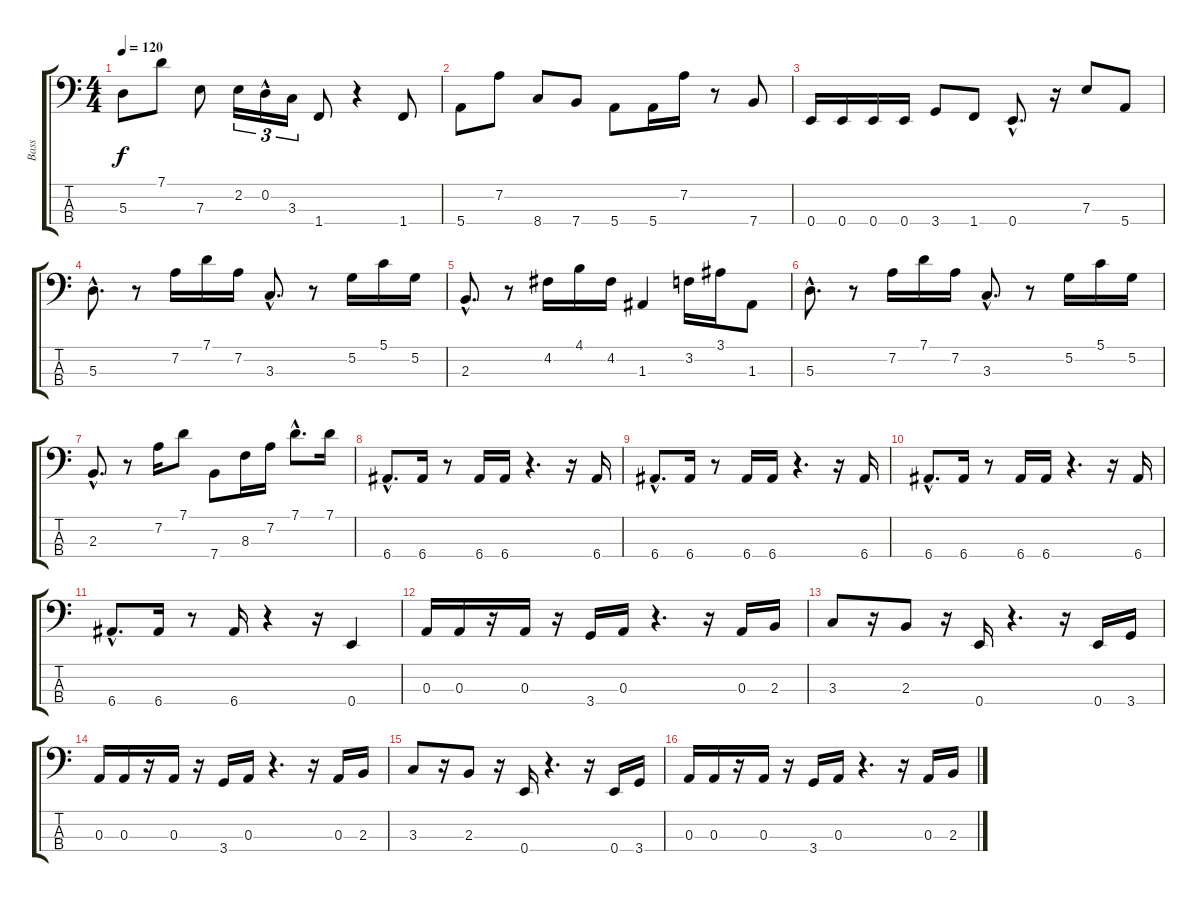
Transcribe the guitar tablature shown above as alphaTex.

\track ("Bass" "Bass") {instrument electricbassfinger}
\staff {score tabs}
\tuning (G2 D2 A1 E1) {hide}
\ts (4 4)
\tempo 120
\clef f4
\ks c
5.3.8{dy f} 7.1.8 7.3.8 2.2.16{tu (3 2)} 0.2{hac}.16{tu (3 2)} 3.3.16{tu (3 2)} 1.4.8 r.4 1.4.8 |
5.4.8 7.2.8 8.4.8 7.4.8 5.4.8 5.4.16 7.2.16 r.8 7.4.8 |
0.4.16 0.4.16 0.4.16 0.4.16 3.4.8 1.4.8 0.4{hac}.8{d} r.16 7.3.8 5.4.8 |
5.3{hac}.8{d} r.8 7.2.16 7.1.16 7.2.16 3.3{hac}.8{d} r.8 5.2.16 5.1.16 5.2.16 |
2.3{hac}.8{d} r.8 4.2.16 4.1.16 4.2.16 1.3.4 3.2.16 3.1.16 1.3.8 |
5.3{hac}.8{d} r.8 7.2.16 7.1.16 7.2.16 3.3{hac}.8{d} r.8 5.2.16 5.1.16 5.2.16 |
2.3{hac}.8{d} r.8 7.2.16 7.1.8 7.4.8 8.3.16 7.2.16 7.1{hac}.8{d} 7.1.16 |
6.4{hac}.8{d} 6.4.16 r.8 6.4.16 6.4.16 r.4{d} r.16 6.4.16 |
6.4{hac}.8{d} 6.4.16 r.8 6.4.16 6.4.16 r.4{d} r.16 6.4.16 |
6.4{hac}.8{d} 6.4.16 r.8 6.4.16 6.4.16 r.4{d} r.16 6.4.16 |
6.4{hac}.8{d} 6.4.16 r.8 6.4.16 r.4 r.16 0.4.4 |
0.3.16 0.3.16 r.16 0.3.16 r.16 3.4.16 0.3.16 r.4{d} r.16 0.3.16 2.3.16 |
3.3.8 r.16 2.3.8 r.16 0.4.16 r.4{d} r.16 0.4.16 3.4.16 |
0.3.16 0.3.16 r.16 0.3.16 r.16 3.4.16 0.3.16 r.4{d} r.16 0.3.16 2.3.16 |
3.3.8 r.16 2.3.8 r.16 0.4.16 r.4{d} r.16 0.4.16 3.4.16 |
0.3.16 0.3.16 r.16 0.3.16 r.16 3.4.16 0.3.16 r.4{d} r.16 0.3.16 2.3.16
